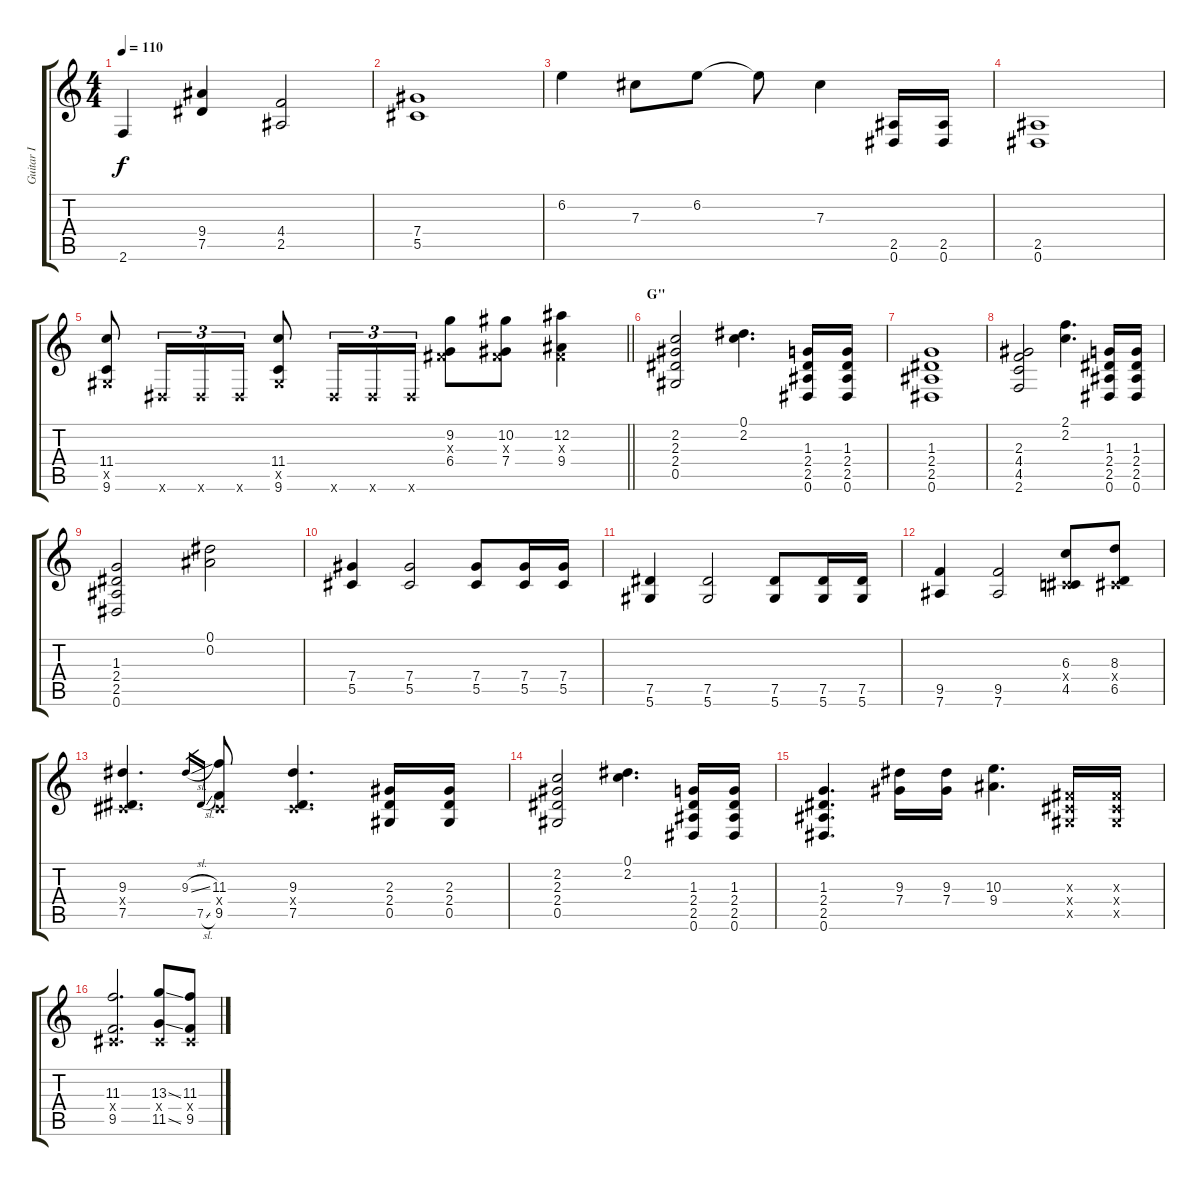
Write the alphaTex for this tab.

\track ("Guitar I" "Guitar I") {instrument distortionguitar}
\staff {score tabs}
\tuning (Eb4 Bb3 Gb3 Db3 Ab2 Eb2) {hide}
\ts (4 4)
\tempo 110
\clef g2
\ks c
2.6.4{dy f} (9.4 7.5).4 (4.4 2.5).2 |
(7.4 5.5).1 |
6.2.4 7.3.8 6.2.8 6.2{t}.8 7.3.4 (2.5 0.6).16 (2.5 0.6).16 |
(2.5 0.6).1 |
\barLineRight lightlight
(11.4 0.5{x} 9.6).8 0.6{x}.16{tu (3 2)} 0.6{x}.16{tu (3 2)} 0.6{x}.16{tu (3 2)} (11.4 0.5{x} 9.6).8 0.6{x}.16{tu (3 2)} 0.6{x}.16{tu (3 2)} 0.6{x}.16{tu (3 2)} (9.2 0.3{x} 6.4).8 (10.2 0.3{x} 7.4).8 (12.2 0.3{x} 9.4).4 |
\section ("" "G\"")
(2.2 2.3 2.4 0.5).2 (0.1 2.2).4{d} (1.3 2.4 2.5 0.6).16 (1.3 2.4 2.5 0.6).16 |
(1.3 2.4 2.5 0.6).1 |
(2.3 4.4 4.5 2.6).2 (2.1 2.2).4{d} (1.3 2.4 2.5 0.6).16 (1.3 2.4 2.5 0.6).16 |
(1.3 2.4 2.5 0.6).2 (0.1 0.2).2 |
(7.4 5.5).4 (7.4 5.5).2 (7.4 5.5).8 (7.4 5.5).16 (7.4 5.5).16 |
(7.5 5.6).4 (7.5 5.6).2 (7.5 5.6).8 (7.5 5.6).16 (7.5 5.6).16 |
(9.5 7.6).4 (9.5 7.6).2 (6.3 0.4{x} 4.5).8 (8.3 0.4{x} 6.5).8 |
(9.3 0.4{x} 7.5).4{d} 9.3{sl}.16{gr} 7.5{sl}.16{gr} (11.3 0.4{x} 9.5).8 (9.3 0.4{x} 7.5).4{d} (2.3 2.4 0.5).16 (2.3 2.4 0.5).16 |
(2.2 2.3 2.4 0.5).2 (0.1 2.2).4{d} (1.3 2.4 2.5 0.6).16 (1.3 2.4 2.5 0.6).16 |
(1.3 2.4 2.5 0.6).4{d} (9.3 7.4).16 (9.3 7.4).16 (10.3 9.4).4{d} (0.3{x} 0.4{x} 0.5{x}).16 (0.3{x} 0.4{x} 0.5{x}).16 |
(11.3 0.4{x} 9.5).2{d} (13.3{ss} 0.4{x} 11.5{ss}).8 (11.3 0.4{x} 9.5).8
